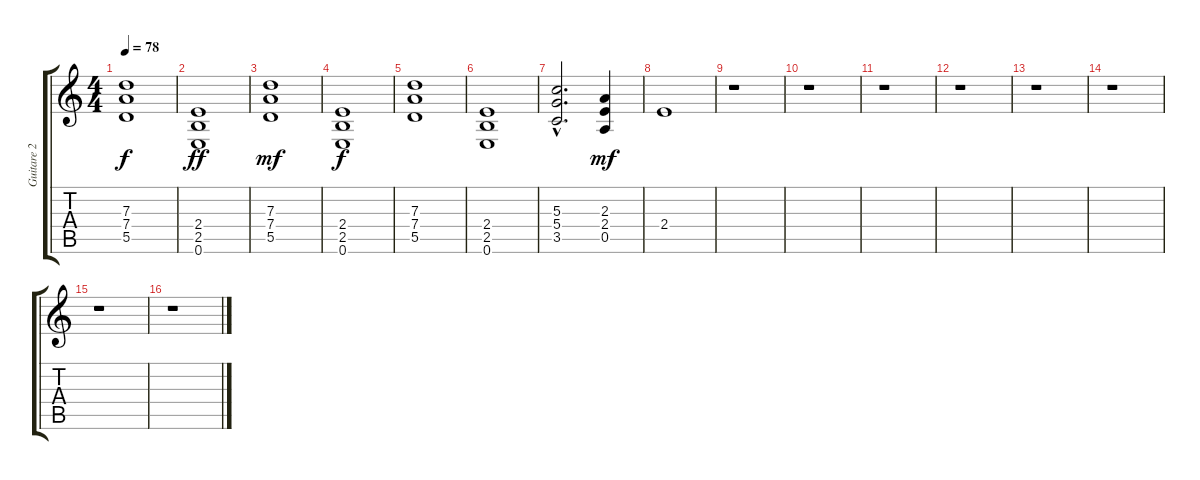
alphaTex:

\track ("Guitare 2" "Guitare 2") {instrument distortionguitar}
\staff {score tabs}
\tuning (E4 B3 G3 D3 A2 E2) {hide}
\ts (4 4)
\tempo 78
\clef g2
\ks c
(7.3 7.4 5.5).1{dy f} |
(2.4 2.5 0.6).1{dy ff} |
(7.3 7.4 5.5).1{dy mf} |
(2.4 2.5 0.6).1{dy f} |
(7.3 7.4 5.5).1 |
(2.4 2.5 0.6).1 |
(5.3{hac} 5.4{hac} 3.5{hac}).2{d} (2.3 2.4 0.5).4{dy mf} |
2.4.1 |
r.1 |
r.1 |
r.1 |
r.1 |
r.1 |
r.1 |
r.1 |
r.1
